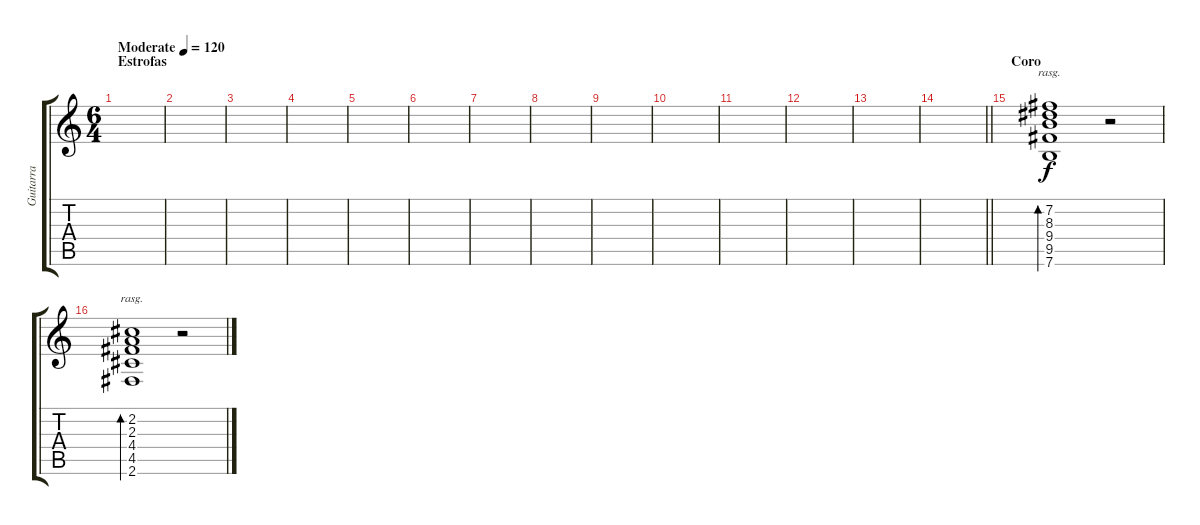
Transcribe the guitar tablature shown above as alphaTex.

\track ("Guitarra" "Guitarra") {instrument electricguitarclean}
\staff {score tabs}
\tuning (E4 B3 G3 D3 A2 E2) {hide}
\ts (6 4)
\section ("" "Estrofas")
\tempo (120 "Moderate")
\clef g2
\ks c
|
|
|
|
|
|
|
|
|
|
|
|
|
\barLineRight lightlight
|
\section ("" "Coro")
(7.2 8.3 9.4 9.5 7.6).1{bd 240 rasg ii} r.2 |
(2.2 2.3 4.4 4.5 2.6).1{bd 240 rasg ii} r.2
